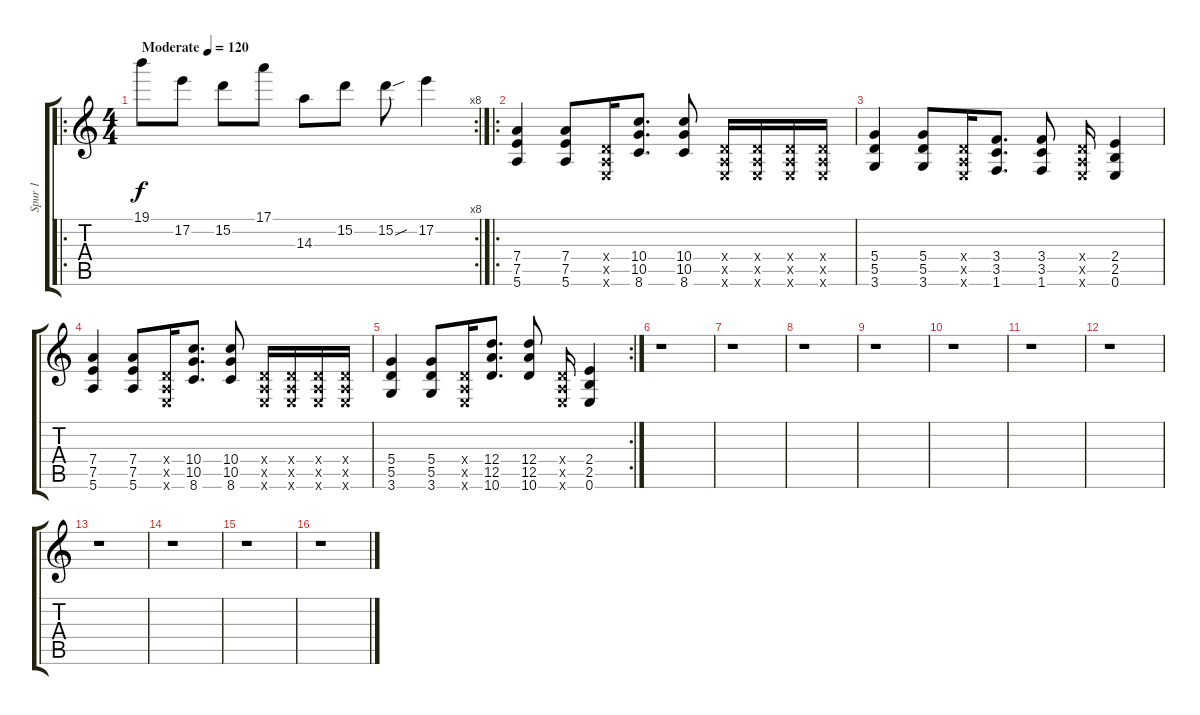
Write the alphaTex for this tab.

\track ("Spur 1" "Spur 1") {instrument overdrivenguitar}
\staff {score tabs}
\tuning (E4 B3 G3 D3 A2 E2) {hide}
\ro
\rc 8
\ts (4 4)
\tempo (120 "Moderate")
\clef g2
\ks c
19.1.8{dy f instrument overdrivenguitar} 17.2.8 15.2.8 17.1.8 14.3.8 15.2.8 15.2{sou}.8 17.2.4 |
\ro
(7.4 7.5 5.6).4 (7.4 7.5 5.6).8 (0.4{x} 0.5{x} 0.6{x}).16 (10.4 10.5 8.6).8{d} (10.4 10.5 8.6).8 (0.4{x} 0.5{x} 0.6{x}).16 (0.4{x} 0.5{x} 0.6{x}).16 (0.4{x} 0.5{x} 0.6{x}).16 (0.4{x} 0.5{x} 0.6{x}).16 |
(5.4 5.5 3.6).4 (5.4 5.5 3.6).8 (0.4{x} 0.5{x} 0.6{x}).16 (3.4 3.5 1.6).8{d} (3.4 3.5 1.6).8 (0.4{x} 0.5{x} 0.6{x}).16 (2.4 2.5 0.6).4 |
(7.4 7.5 5.6).4 (7.4 7.5 5.6).8 (0.4{x} 0.5{x} 0.6{x}).16 (10.4 10.5 8.6).8{d} (10.4 10.5 8.6).8 (0.4{x} 0.5{x} 0.6{x}).16 (0.4{x} 0.5{x} 0.6{x}).16 (0.4{x} 0.5{x} 0.6{x}).16 (0.4{x} 0.5{x} 0.6{x}).16 |
\rc 2
(5.4 5.5 3.6).4 (5.4 5.5 3.6).8 (0.4{x} 0.5{x} 0.6{x}).16 (12.4 12.5 10.6).8{d} (12.4 12.5 10.6).8 (0.4{x} 0.5{x} 0.6{x}).16 (2.4 2.5 0.6).4 |
r.1 |
r.1 |
r.1 |
r.1 |
r.1 |
r.1 |
r.1 |
r.1 |
r.1 |
r.1 |
r.1
